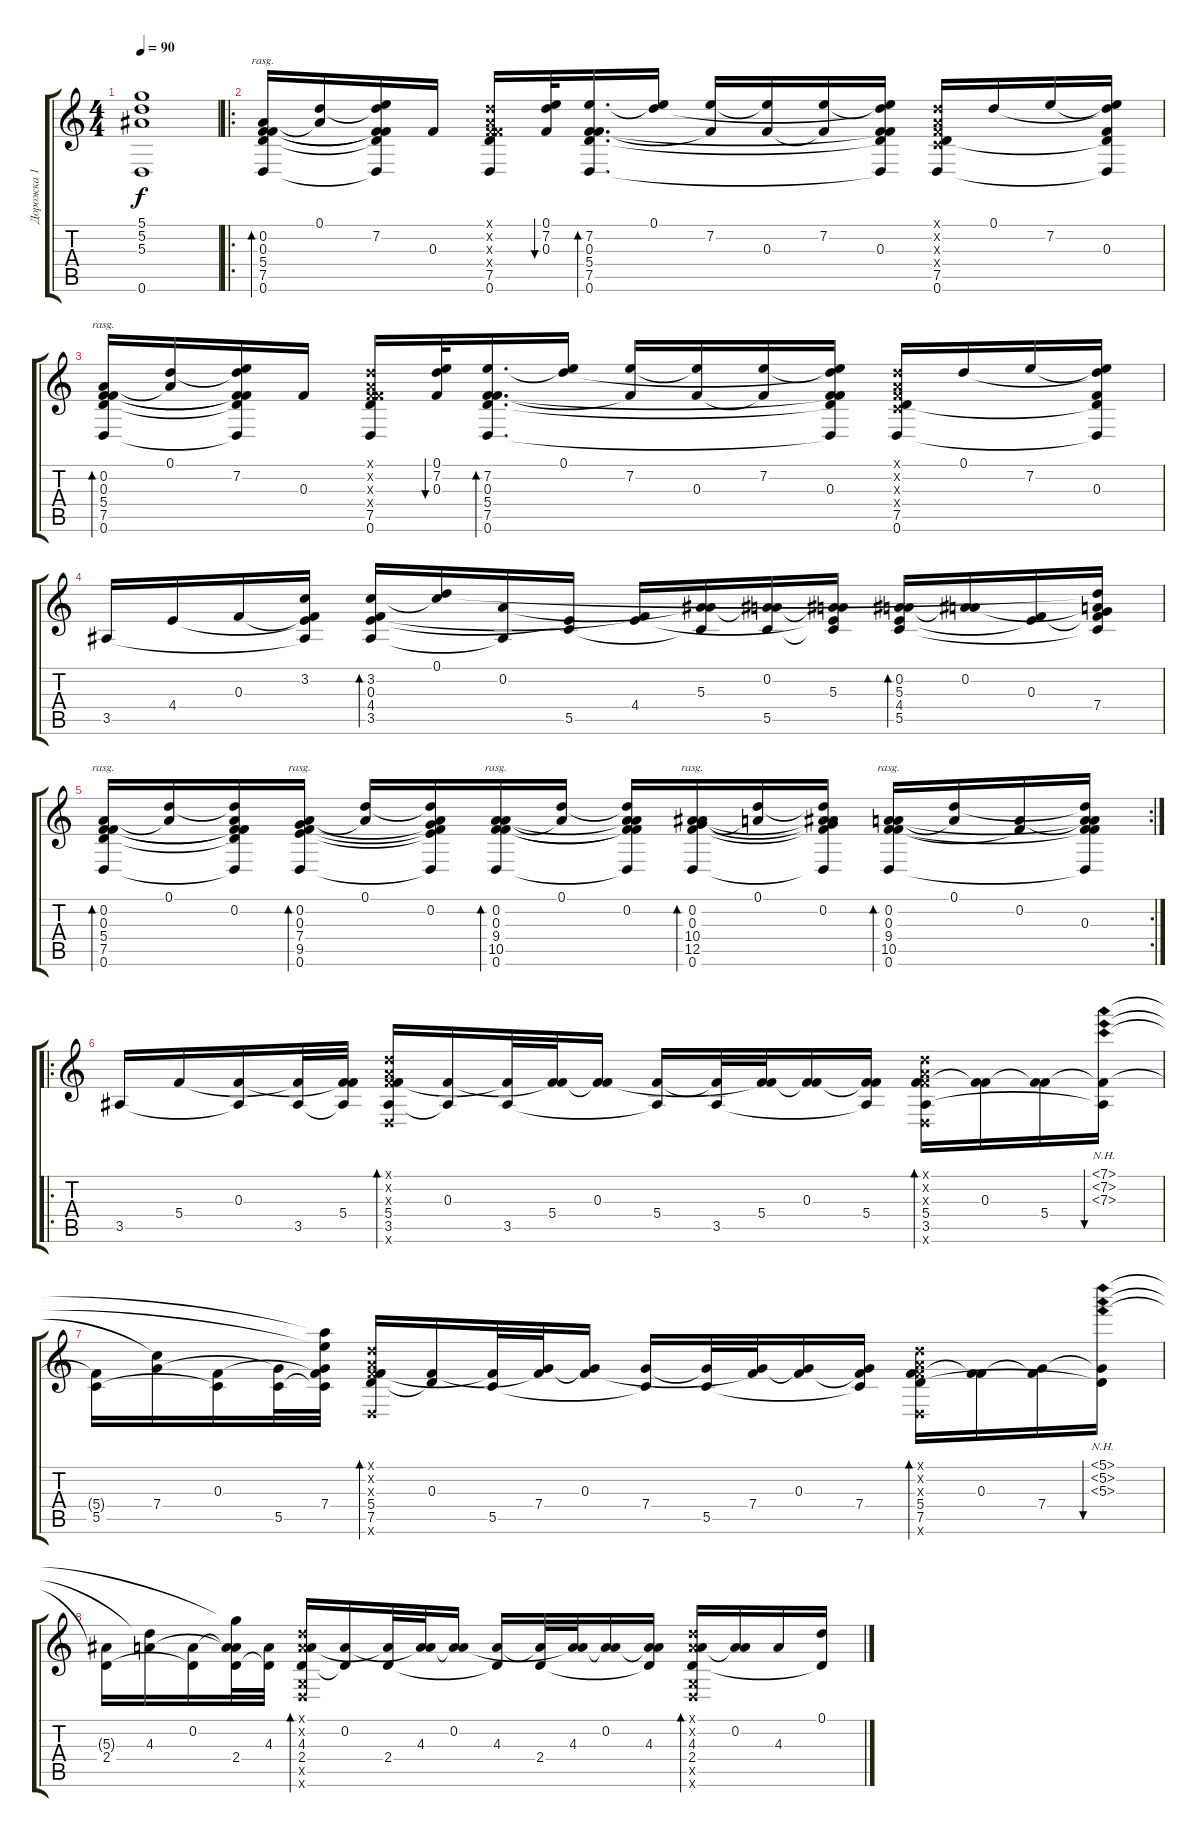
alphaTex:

\track ("Дорожка 1" "Дорожка 1") {instrument acousticguitarsteel}
\staff {score tabs}
\tuning (D4 A3 F3 C3 G2 D2) {hide}
\ts (4 4)
\tempo 90
\clef g2
\ks c
(5.1{t} 5.2{t} 5.3{t} 0.6{t}).1{dy f} |
\ro
(0.2 0.3 5.4 7.5 0.6).16{bd 240 rasg ii} (0.1 0.2{t}).16 (0.1{t} 7.2 0.3{t} 5.4{t} 7.5{t} 0.6{t}).16 0.3.16 (0.1{x} 0.2{x} 0.3{x} 5.4{x} 7.5 0.6).16 (0.1 7.2 0.3).32{bu 240} (7.2 0.3 5.4 7.5 0.6).16{d bd 240} (0.1 7.2{t}).16 (7.2 0.3{t}).16 (7.2{t} 0.3).16 (7.2 0.3{t}).16 (0.1{t} 7.2{t} 0.3 5.4{t} 7.5{t} 0.6{t}).16 (0.1{x} 0.2{x} 0.3{x} 0.4{x} 7.5 0.6).16 0.1.16 7.2.16 (0.1{t} 7.2{t} 0.3 7.5{t} 0.6{t}).16 |
(0.2 0.3 5.4 7.5 0.6).16{bd 240 rasg ii} (0.1 0.2{t}).16 (0.1{t} 7.2 0.3{t} 5.4{t} 7.5{t} 0.6{t}).16 0.3.16 (0.1{x} 0.2{x} 0.3{x} 5.4{x} 7.5 0.6).16 (0.1 7.2 0.3).32{bu 240} (7.2 0.3 5.4 7.5 0.6).16{d bd 240} (0.1 7.2{t}).16 (7.2 0.3{t}).16 (7.2{t} 0.3).16 (7.2 0.3{t}).16 (0.1{t} 7.2{t} 0.3 5.4{t} 7.5{t} 0.6{t}).16 (0.1{x} 0.2{x} 0.3{x} 0.4{x} 7.5 0.6).16 0.1.16 7.2.16 (0.1{t} 7.2{t} 0.3 7.5{t} 0.6{t}).16 |
3.5.16 4.4.16 0.3.16 (3.2 0.3{t} 4.4{t} 3.5{t}).16 (3.2 0.3 4.4 3.5).16{bd 240} (0.1 3.2{t}).16 (0.2 3.5{t}).16 (4.4{t} 5.5).16 (0.3{t} 4.4).16 (0.2{t} 5.3 5.5{t}).16 (0.2 5.3{t} 5.5).16 (0.2{t} 5.3 4.4{t} 5.5{t}).16 (0.2 5.3 4.4 5.5).16{bd 240} (0.2 5.3{t}).16 (0.3 4.4{t}).16 (0.1{t} 0.2{t} 0.3{t} 7.4 5.5{t}).16 |
\rc 2
(0.2 0.3 5.4 7.5 0.6).16{bd 120 rasg ii} (0.1 0.2{t}).16 (0.1{t} 0.2 0.3{t} 5.4{t} 7.5{t} 0.6{t}).16 (0.2 0.3 7.4 9.5 0.6).16{bd 120 rasg ii} (0.1 0.2{t}).16 (0.1{t} 0.2 0.3{t} 7.4{t} 9.5{t} 0.6{t}).16 (0.2 0.3 9.4 10.5 0.6).16{bd 120 rasg ii} (0.1 0.2{t}).16 (0.1{t} 0.2 0.3{t} 9.4{t} 10.5{t} 0.6{t}).16 (0.2 0.3 10.4 12.5 0.6).16{bd 120 rasg ii} (0.1 0.2{t}).16 (0.1{t} 0.2 0.3{t} 10.4{t} 12.5{t} 0.6{t}).16 (0.2 0.3 9.4 10.5 0.6).16{bd 120 rasg ii} (0.1 0.2{t}).16 (0.2 0.3{t}).16 (0.1{t} 0.2{t} 0.3 9.4{t} 10.5{t} 0.6{t}).16 |
\ro
3.5.16 5.4.16 (0.3 3.5{t}).16 (5.4{t} 3.5).32 (0.3{t} 5.4 3.5{t}).32 (0.1{x} 0.2{x} 0.3{x} 5.4 3.5 0.6{x}).16{bd 30} (0.3 3.5{t}).16 (5.4{t} 3.5).32 (0.3{t} 5.4).32 (0.3 5.4{t}).16 (5.4 3.5{t}).16 (5.4{t} 3.5).32 (0.3{t} 5.4).32 (0.3 5.4{t}).16 (0.3{t} 5.4 3.5{t}).16 (0.1{x} 0.2{x} 0.3{x} 5.4 3.5 0.6{x}).16{bd 30} (0.3 5.4{t}).16 (0.3{t} 5.4).16 (7.1{nh} 7.2{nh} 7.3{nh} 5.4{t} 3.5{t}).16{bu 30} |
(5.4{t} 5.5).16 (7.3{t} 7.4).16 (0.3 5.5{t}).16 (7.4{t} 5.5).32 (7.1{t} 7.2{t} 0.3{t} 7.4 5.5{t}).32 (0.1{x} 0.2{x} 0.3{x} 5.4 7.5 0.6{x}).16{bd 30} (0.3 7.5{t}).16 (5.4{t} 5.5).32 (0.3{t} 7.4).32 (0.3 7.4{t}).16 (7.4 5.5{t}).16 (7.4{t} 5.5).32 (0.3{t} 7.4).32 (0.3 7.4{t}).16 (0.3{t} 7.4 5.5{t}).16 (0.1{x} 0.2{x} 0.3{x} 5.4 7.5 0.6{x}).16{bd 30} (0.3 5.4{t}).16 (0.3{t} 7.4).16 (5.1{nh} 5.2{nh} 5.3{nh} 7.4{t} 7.5{t}).16{bu 30} |
(5.3{t} 2.4).16 (5.2{t} 4.3).16 (0.2 2.4{t}).16 (5.1{t} 0.2{t} 4.3{t} 2.4).32 (4.3 2.4{t}).32 (0.1{x} 0.2{x} 4.3 2.4 0.5{x} 0.6{x}).16{bd 30} (0.2 2.4{t}).16 (4.3{t} 2.4).32 (0.2{t} 4.3).32 (0.2 4.3{t}).16 (4.3 2.4{t}).16 (4.3{t} 2.4).32 (0.2{t} 4.3).32 (0.2 4.3{t}).16 (0.2{t} 4.3 2.4{t}).16 (0.1{x} 0.2{x} 4.3 2.4 0.5{x} 0.6{x}).16{bd 30} (0.2 4.3{t}).16 4.3.16 (0.1 2.4{t}).16
